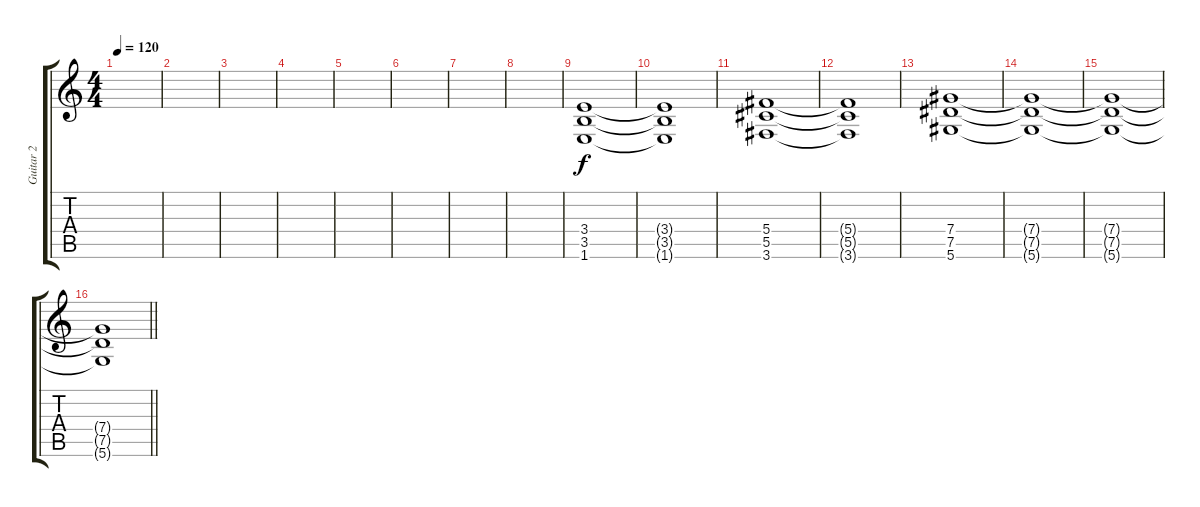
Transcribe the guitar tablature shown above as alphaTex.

\track ("Guitar 2" "Guitar 2") {instrument overdrivenguitar}
\staff {score tabs}
\tuning (Eb4 Bb3 Gb3 Db3 Ab2 Eb2) {hide}
\ts (4 4)
\tempo 120
\clef g2
\ks c
|
|
|
|
|
|
|
|
(3.4 3.5 1.6).1 |
(3.4{t} 3.5{t} 1.6{t}).1 |
(5.4 5.5 3.6).1 |
(5.4{t} 5.5{t} 3.6{t}).1 |
(7.4 7.5 5.6).1 |
(7.4{t} 7.5{t} 5.6{t}).1 |
(7.4{t} 7.5{t} 5.6{t}).1 |
\barLineRight lightlight
(7.4{t} 7.5{t} 5.6{t}).1
